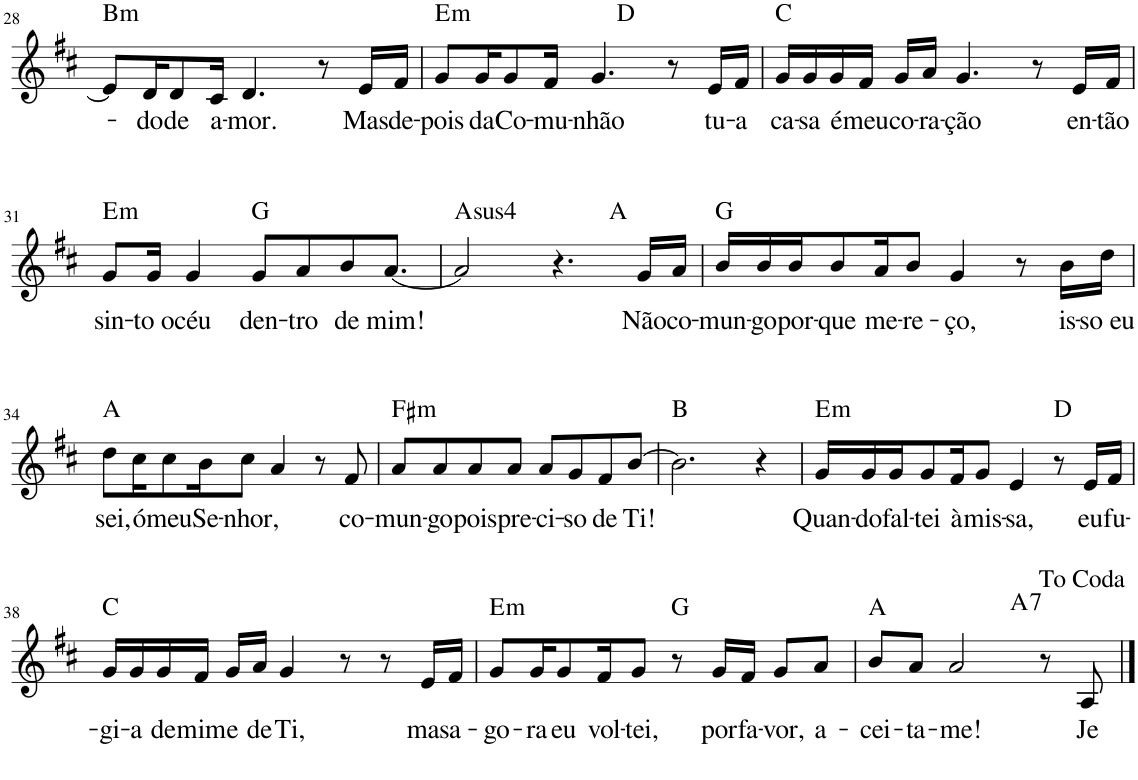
**kern	**text	**harte
*part1	*part1	*part1
*staff1	*staff1	*
*I"Voz	*	*
*I'Vo.	*	*
!!LO:PB:g=z
*clefG2	*	*
*k[f#c#]	*	*
*M4/4	*	*
=28	=28	=28
!	!	!LO:H:kt=m
8e/L]	.	B:min
!	!LO:LY:b	!
16d/K	-do	.
!	!LO:LY:b	!
8d/	de	.
!	!LO:LY:b	!
16c#/Jk	a-	.
!	!LO:LY:b	!
4.d/	-mor.	.
8r	.	.
!	!LO:LY:b	!
16e/LL	Mas	.
!	!LO:LY:b	!
16f#/JJ	de-	.
=29	=29	=29
!	!LO:LY:b	!LO:H:kt=m
*^	*	*
8g/L	2ryy	-pois	E:min
!	!	!LO:LY:b	!
16g/K	.	da	.
!	!	!LO:LY:b	!
8g/	.	Co-	.
!	!	!LO:LY:b	!
16f#/Jk	.	-mu-	.
!	!	!LO:LY:b	!
4.g/	.	-nhão	.
.	2ryy	.	D:maj
8r	.	.	.
!	!	!LO:LY:b	!
16e/LL	.	tu-	.
!	!	!LO:LY:b	!
16f#/JJ	.	-a	.
=30	=30	=30	=30
!	!	!LO:LY:b	!
*v	*v	*	*
16g/LL	ca-	C:maj
!	!LO:LY:b	!
16g/	-sa	.
!	!LO:LY:b	!
16g/	é	.
!	!LO:LY:b	!
16f#/JJ	meu	.
!	!LO:LY:b	!
16g/LL	co-	.
!	!LO:LY:b	!
16a/JJ	-ra-	.
!	!LO:LY:b	!
4.g/	-ção	.
8r	.	.
!	!LO:LY:b	!
16e/LL	en-	.
!	!LO:LY:b	!
16f#/JJ	-tão	.
!!LO:LB:g=z
=31	=31	=31
!	!LO:LY:b	!LO:H:kt=m
8g/L	sin-	E:min
!	!LO:LY:b	!
16g/Jk	-to o	.
!	!LO:LY:b	!
4g/	céu	.
!	!LO:LY:b	!
8g/L	den-	G:maj
!	!LO:LY:b	!
8a/	-tro	.
!	!LO:LY:b	!
8b/	de	.
!	!LO:LY:b	!
[8.a/J	mim!	.
=32	=32	=32
!	!	!LO:H:kt=4
*^	*	*
2a/]	2.ryy	.	A:sus4
4.r	.	.	.
.	4ryy	.	A:maj
!	!	!LO:LY:b	!
16g/LL	.	Não	.
!	!	!LO:LY:b	!
16a/JJ	.	co-	.
=33	=33	=33	=33
!	!	!LO:LY:b	!
*v	*v	*	*
16b/LL	-mun-	G:maj
!	!LO:LY:b	!
16b/	-go	.
!	!LO:LY:b	!
16b/J	por-	.
!	!LO:LY:b	!
8b/	-que	.
!	!LO:LY:b	!
16a/K	me-	.
!	!LO:LY:b	!
8b/J	-re-	.
!	!LO:LY:b	!
4g/	-ço,	.
8r	.	.
!	!LO:LY:b	!
16b\LL	is-	.
!	!LO:LY:b	!
16dd\JJ	-so eu	.
!!LO:LB:g=z
=34	=34	=34
!	!LO:LY:b	!
8dd\L	sei,	A:maj
!	!LO:LY:b	!
16cc#\K	ó	.
!	!LO:LY:b	!
8cc#\	meu	.
!	!LO:LY:b	!
16b\K	Se-	.
!	!LO:LY:b	!
8cc#\J	-nhor,	.
4a/	.	.
8r	.	.
!	!LO:LY:b	!
8f#/	co-	.
=35	=35	=35
!	!LO:LY:b	!LO:H:kt=m
8a/L	-mun-	F#:min
!	!LO:LY:b	!
8a/	-go	.
!	!LO:LY:b	!
8a/	pois	.
!	!LO:LY:b	!
8a/J	pre-	.
!	!LO:LY:b	!
8a/L	-ci-	.
!	!LO:LY:b	!
8g/	-so	.
!	!LO:LY:b	!
8f#/	de	.
!	!LO:LY:b	!
[8b/J	Ti!	.
=36	=36	=36
2.b\]	.	B:maj
4r	.	.
=37	=37	=37
!	!LO:LY:b	!LO:H:kt=m
16g/LL	Quan-	E:min
!	!LO:LY:b	!
16g/	-do	.
!	!LO:LY:b	!
16g/J	fal-	.
!	!LO:LY:b	!
8g/	-tei	.
!	!LO:LY:b	!
16f#/K	à	.
!	!LO:LY:b	!
8g/J	mis-	.
!	!LO:LY:b	!
4e/	-sa,	.
8r	.	D:maj
!	!LO:LY:b	!
16e/LL	eu	.
!	!LO:LY:b	!
16f#/JJ	fu-	.
!!LO:LB:g=z
=38	=38	=38
!	!LO:LY:b	!
16g/LL	-gi-	C:maj
!	!LO:LY:b	!
16g/	-a	.
!	!LO:LY:b	!
16g/	de	.
!	!LO:LY:b	!
16f#/JJ	mim	.
!	!LO:LY:b	!
16g/LL	e	.
!	!LO:LY:b	!
16a/JJ	de	.
!	!LO:LY:b	!
4g/	Ti,	.
8r	.	.
8r	.	.
!	!LO:LY:b	!
16e/LL	mas	.
!	!LO:LY:b	!
16f#/JJ	a-	.
=39	=39	=39
!	!LO:LY:b	!LO:H:kt=m
8g/L	-go-	E:min
!	!LO:LY:b	!
16g/K	-ra	.
!	!LO:LY:b	!
8g/	eu	.
!	!LO:LY:b	!
16f#/K	vol-	.
!	!LO:LY:b	!
8g/J	-tei,	.
8r	.	G:maj
!	!LO:LY:b	!
16g/LL	por	.
!	!LO:LY:b	!
16f#/JJ	fa-	.
!	!LO:LY:b	!
8g/L	-vor,	.
!	!LO:LY:b	!
8a/J	a-	.
=40	=40	=40
!	!LO:LY:b	!
8b/L	-cei-	A:maj
!	!LO:LY:b	!
8a/J	-ta-	.
!	!LO:LY:b	!
2a/	-me!	.
!	!	!LO:H:kt=7
8r	.	A:7
!	!LO:LY:b	!
8A/	Je	.
==	==	==
*-	*-	*-
